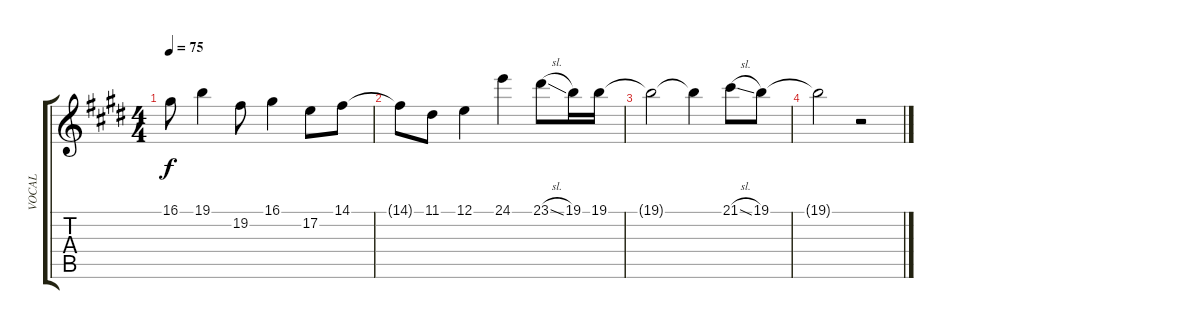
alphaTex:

\track ("VOCAL" "VOCAL") {instrument shakuhachi}
\staff {score tabs}
\tuning (E4 B3 G3 D3 A2 E2) {hide}
\ts (4 4)
\tempo 75
\clef g2
\ks e
16.1.8{dy f} 19.1.4 19.2.8 16.1.4 17.2.8 14.1.8 |
14.1{t}.8 11.1.8 12.1.4 24.1.4 23.1{sl}.8 19.1.16 19.1.16 |
19.1{t}.2 19.1{t}.4 21.1{sl}.8 19.1.8 |
19.1{t}.2 r.2
